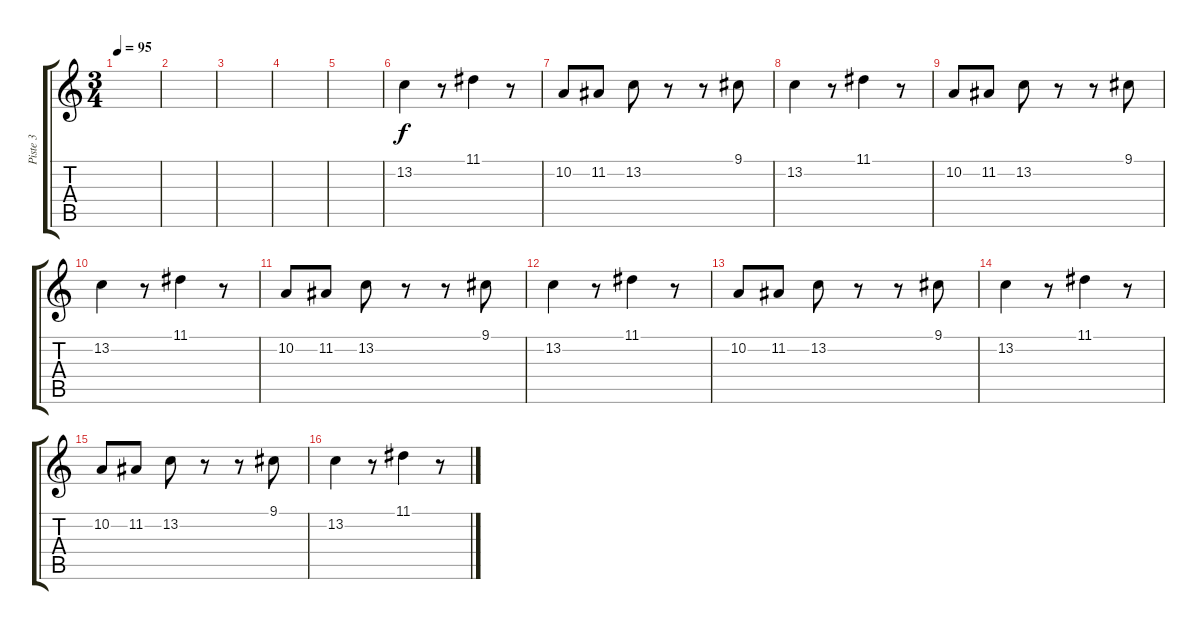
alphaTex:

\track ("Piste 3" "Piste 3") {instrument glockenspiel}
\staff {score tabs}
\tuning (E4 B3 G3 D3 A2 E2) {hide}
\ts (3 4)
\tempo 95
\clef g2
\ks c
|
|
|
|
|
13.2.4 r.8 11.1.4 r.8 |
10.2.8 11.2.8 13.2.8 r.8 r.8 9.1.8 |
13.2.4 r.8 11.1.4 r.8 |
10.2.8 11.2.8 13.2.8 r.8 r.8 9.1.8 |
13.2.4 r.8 11.1.4 r.8 |
10.2.8 11.2.8 13.2.8 r.8 r.8 9.1.8 |
13.2.4 r.8 11.1.4 r.8 |
10.2.8 11.2.8 13.2.8 r.8 r.8 9.1.8 |
13.2.4 r.8 11.1.4 r.8 |
10.2.8 11.2.8 13.2.8 r.8 r.8 9.1.8 |
13.2.4 r.8 11.1.4 r.8
